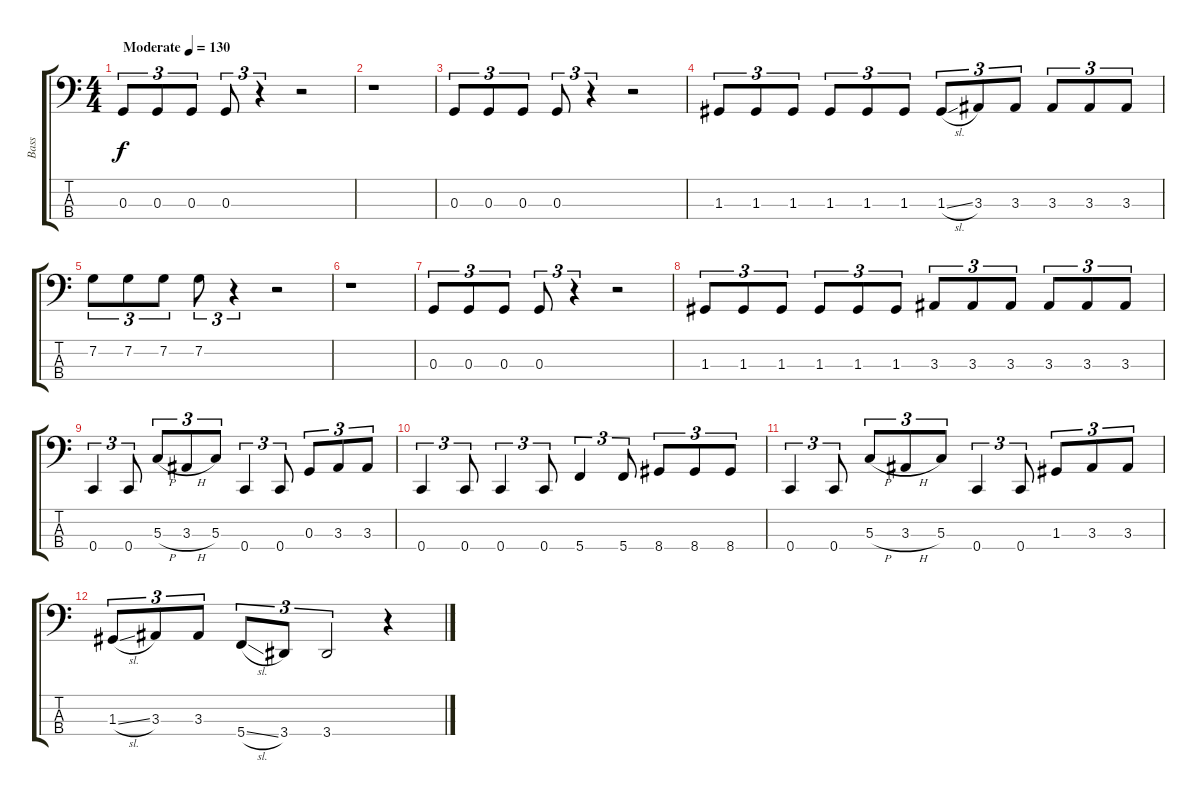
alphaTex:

\track ("Bass" "Bass") {instrument slapbass2}
\staff {score tabs}
\tuning (F2 C2 G1 C1) {hide}
\ts (4 4)
\tempo (130 "Moderate")
\clef f4
\ks c
0.3.8{tu (3 2) dy f instrument slapbass2} 0.3.8{tu (3 2)} 0.3.8{tu (3 2)} 0.3.8{tu (3 2)} r.4{tu (3 2)} r.2 |
r.1 |
0.3.8{tu (3 2)} 0.3.8{tu (3 2)} 0.3.8{tu (3 2)} 0.3.8{tu (3 2)} r.4{tu (3 2)} r.2 |
1.3.8{tu (3 2)} 1.3.8{tu (3 2)} 1.3.8{tu (3 2)} 1.3.8{tu (3 2)} 1.3.8{tu (3 2)} 1.3.8{tu (3 2)} 1.3{sl}.8{tu (3 2)} 3.3.8{tu (3 2)} 3.3.8{tu (3 2)} 3.3.8{tu (3 2)} 3.3.8{tu (3 2)} 3.3.8{tu (3 2)} |
7.2.8{tu (3 2)} 7.2.8{tu (3 2)} 7.2.8{tu (3 2)} 7.2.8{tu (3 2)} r.4{tu (3 2)} r.2 |
r.1 |
0.3.8{tu (3 2)} 0.3.8{tu (3 2)} 0.3.8{tu (3 2)} 0.3.8{tu (3 2)} r.4{tu (3 2)} r.2 |
1.3.8{tu (3 2)} 1.3.8{tu (3 2)} 1.3.8{tu (3 2)} 1.3.8{tu (3 2)} 1.3.8{tu (3 2)} 1.3.8{tu (3 2)} 3.3.8{tu (3 2)} 3.3.8{tu (3 2)} 3.3.8{tu (3 2)} 3.3.8{tu (3 2)} 3.3.8{tu (3 2)} 3.3.8{tu (3 2)} |
0.4.4{tu (3 2)} 0.4.8{tu (3 2)} 5.3{h}.8{tu (3 2)} 3.3{h}.8{tu (3 2)} 5.3.8{tu (3 2)} 0.4.4{tu (3 2)} 0.4.8{tu (3 2)} 0.3.8{tu (3 2)} 3.3.8{tu (3 2)} 3.3.8{tu (3 2)} |
0.4.4{tu (3 2)} 0.4.8{tu (3 2)} 0.4.4{tu (3 2)} 0.4.8{tu (3 2)} 5.4.4{tu (3 2)} 5.4.8{tu (3 2)} 8.4.8{tu (3 2)} 8.4.8{tu (3 2)} 8.4.8{tu (3 2)} |
0.4.4{tu (3 2)} 0.4.8{tu (3 2)} 5.3{h}.8{tu (3 2)} 3.3{h}.8{tu (3 2)} 5.3.8{tu (3 2)} 0.4.4{tu (3 2)} 0.4.8{tu (3 2)} 1.3.8{tu (3 2)} 3.3.8{tu (3 2)} 3.3.8{tu (3 2)} |
1.3{sl}.8{tu (3 2)} 3.3.8{tu (3 2)} 3.3.8{tu (3 2)} 5.4{sl}.8{tu (3 2)} 3.4.8{tu (3 2)} 3.4.2{tu (3 2)} r.4
